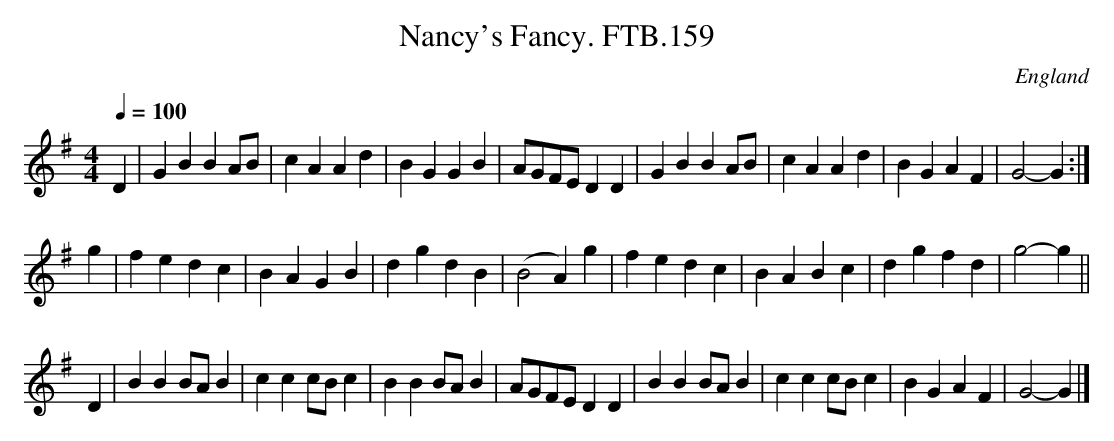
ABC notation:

X:1
T:Nancy's Fancy. FTB.159
M:4/4
L:1/4
Q:100
O:England
K:G major
D|GB BA/B/|cA Ad|BG GB|A/G/F/E/ DD|GB BA/B/|cA Ad|BG AF|G2-G:|
g|fe dc|BA GB|dg dB|(B2A)g|fe dc|BA Bc|dg fd|g2-g||
D|BB B/A/B|cc c/B/c|BB B/A/B|A/G/F/E/ DD|BB B/A/B|cc c/B/c|BG AF|G2-G|]
